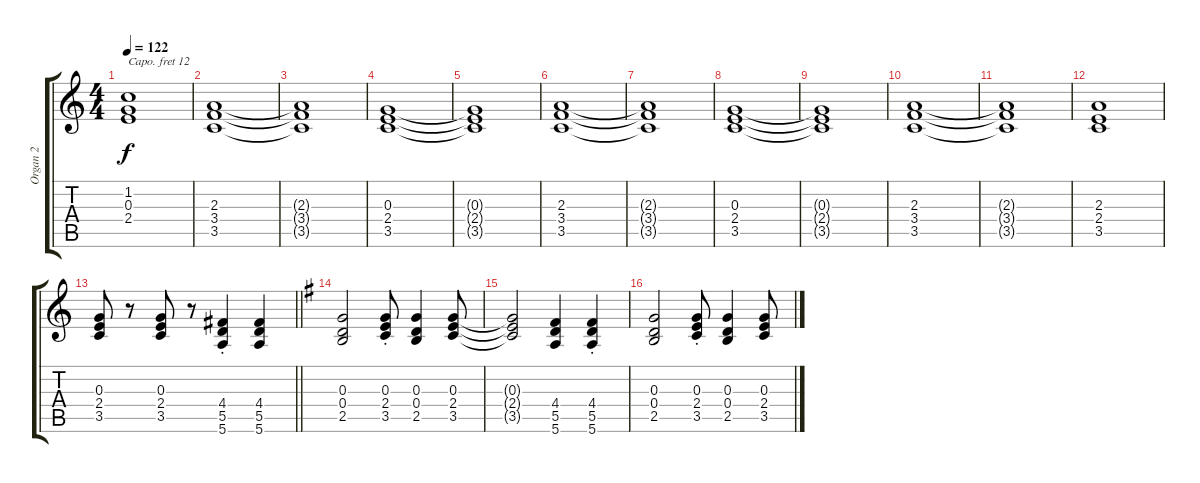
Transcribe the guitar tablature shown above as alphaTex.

\track ("Organ 2" "Organ 2") {instrument drawbarorgan}
\staff {score tabs}
\capo 12
\tuning (E4 B3 G3 D3 A2 E2) {hide}
\ts (4 4)
\tempo 122
\clef g2
\ks c
(1.2 0.3 2.4).1{dy f} |
(2.3 3.4 3.5).1 |
(2.3{t} 3.4{t} 3.5{t}).1 |
(0.3 2.4 3.5).1 |
(0.3{t} 2.4{t} 3.5{t}).1 |
(2.3 3.4 3.5).1 |
(2.3{t} 3.4{t} 3.5{t}).1 |
(0.3 2.4 3.5).1 |
(0.3{t} 2.4{t} 3.5{t}).1 |
(2.3 3.4 3.5).1 |
(2.3{t} 3.4{t} 3.5{t}).1 |
(2.3 2.4 3.5).1 |
\barLineRight lightlight
(0.3 2.4 3.5).8 r.8 (0.3 2.4 3.5).8 r.8 (4.4{st} 5.5{st} 5.6{st}).4 (4.4 5.5 5.6).4 |
\ks g
(0.3 0.4 2.5).2 (0.3{st} 2.4{st} 3.5{st}).8 (0.3 0.4 2.5).4 (0.3 2.4 3.5).8 |
(0.3{t} 2.4{t} 3.5{t}).2 (4.4 5.5 5.6).4 (4.4{st} 5.5{st} 5.6{st}).4 |
(0.3 0.4 2.5).2 (0.3{st} 2.4{st} 3.5{st}).8 (0.3 0.4 2.5).4 (0.3 2.4 3.5).8
